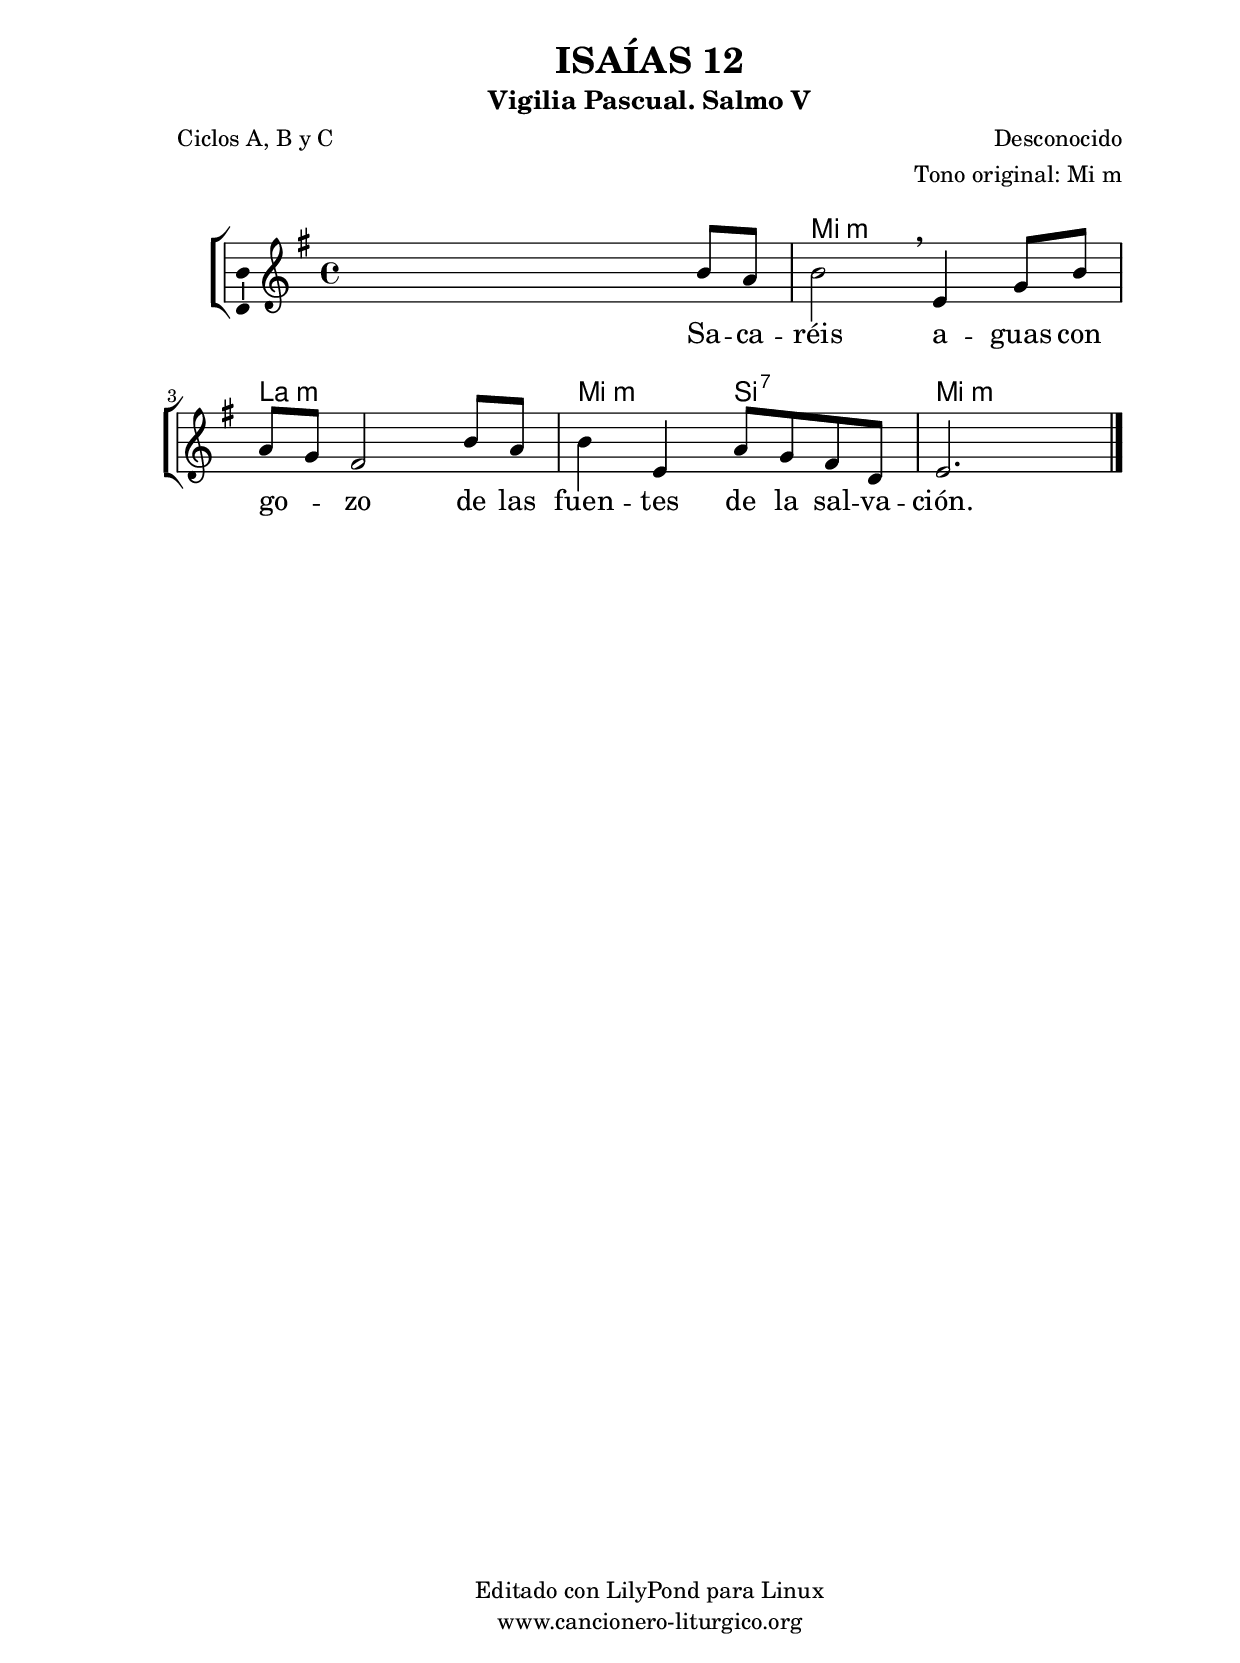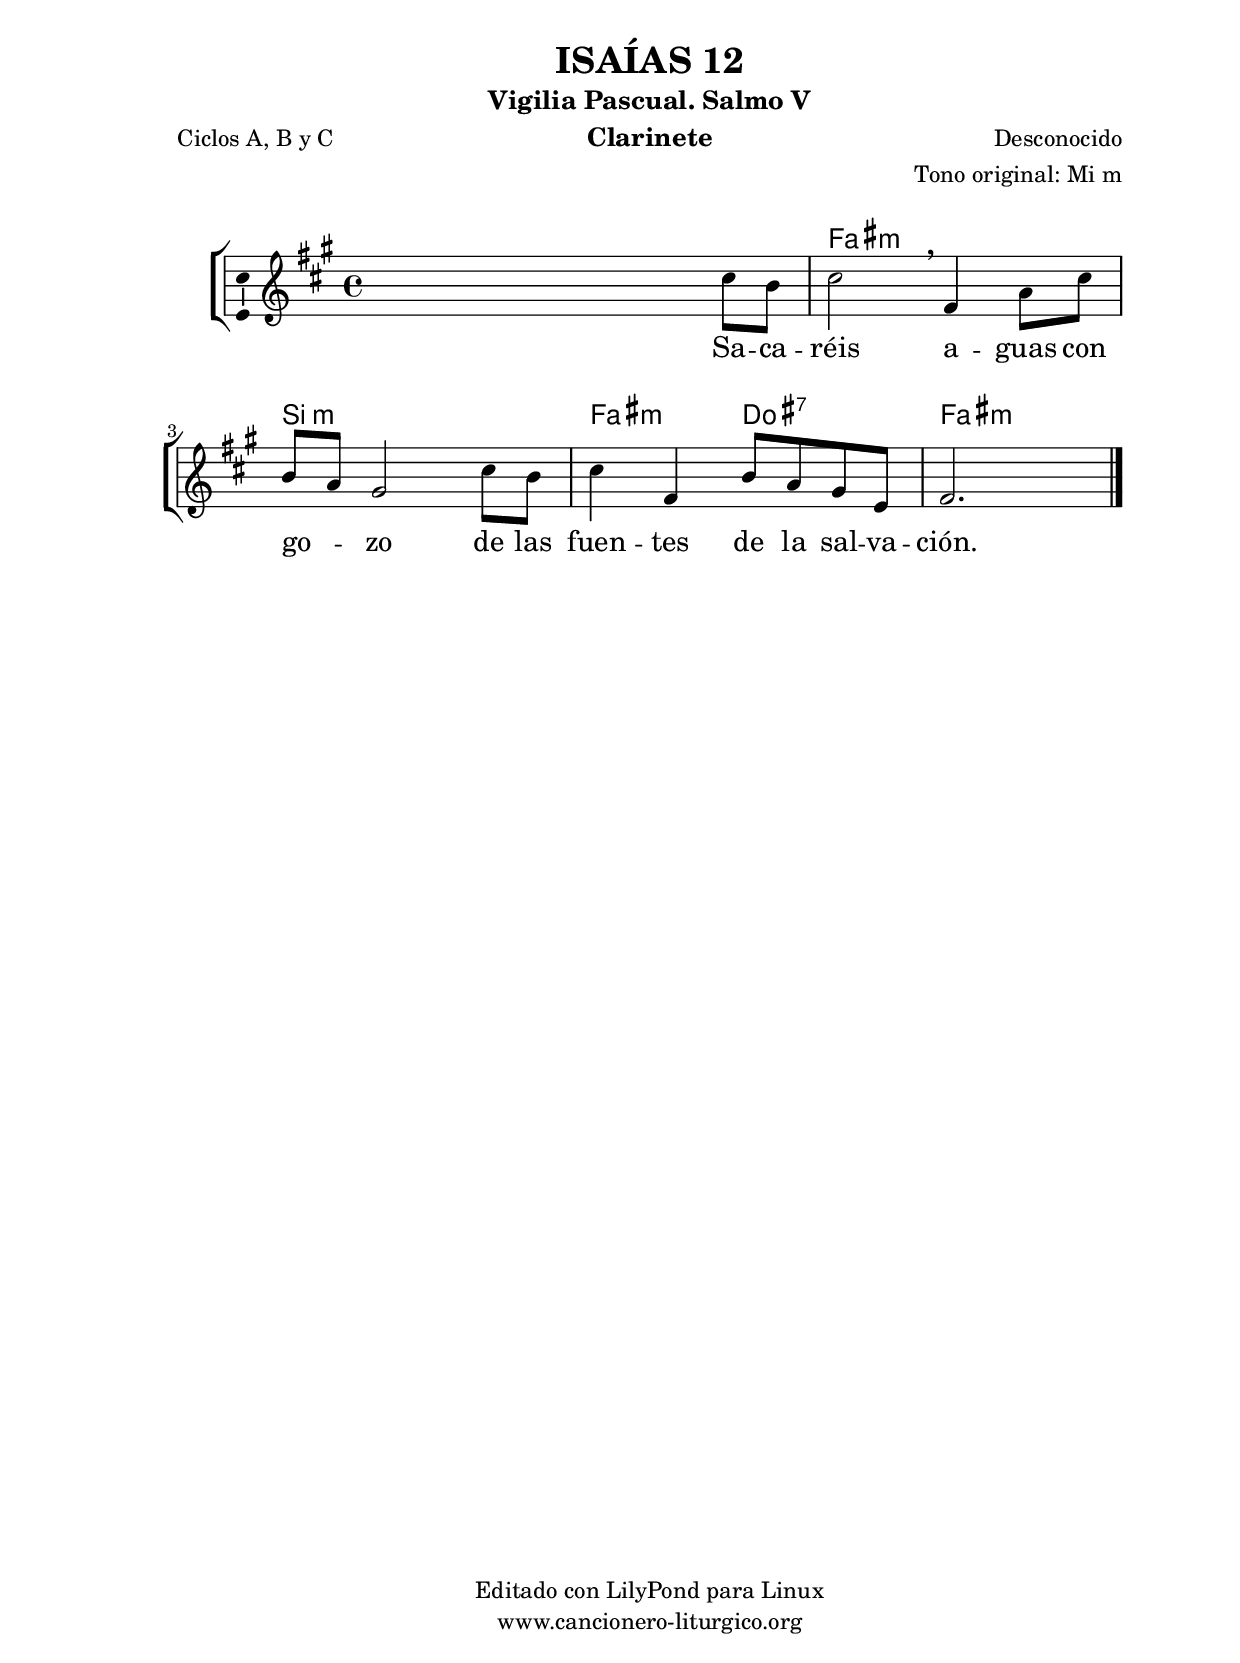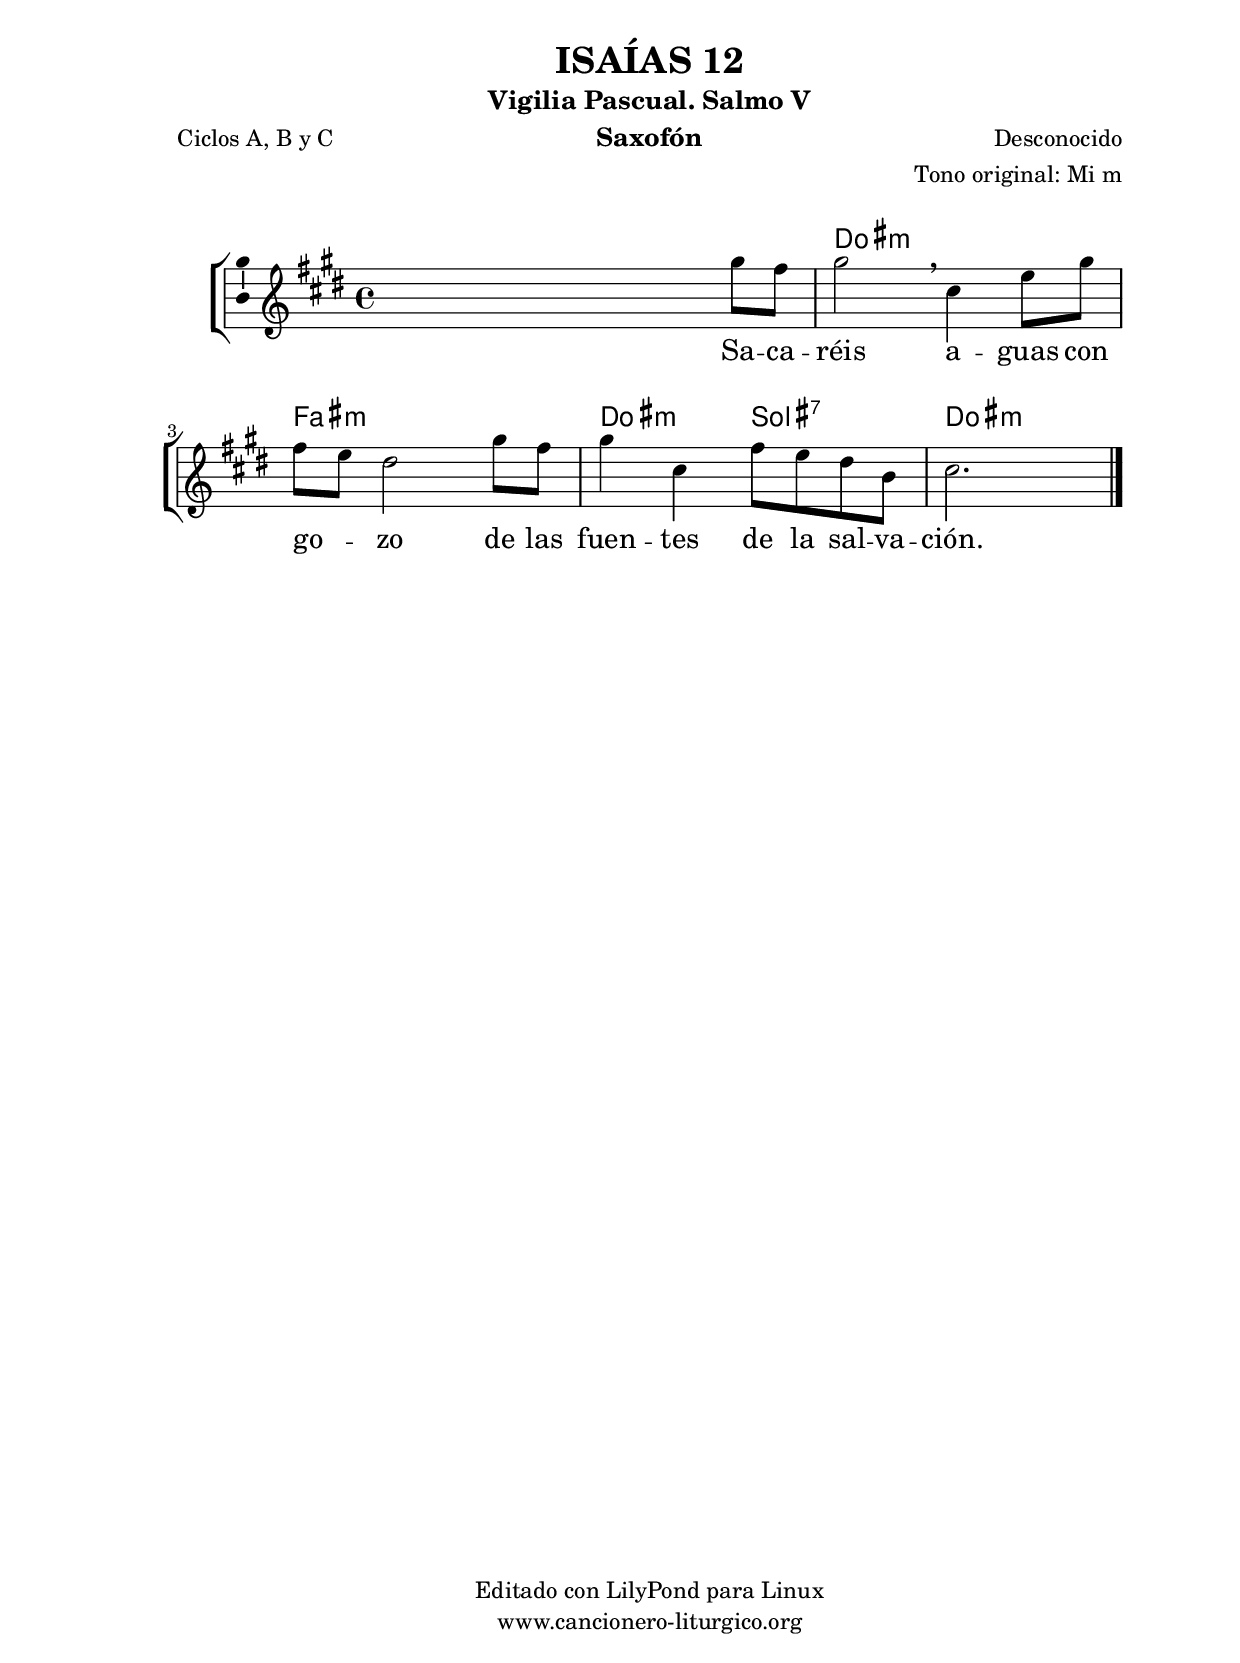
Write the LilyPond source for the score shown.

%
%para convertir .midi en .wav:
%timidity filename.midi -Ow -o finename.wav
%
%
%Para convertir de .wav a .mp3:
%lame -h -m j filename.wav
%
%
%para escuchar el midi:
%timidity nombrefichero.midi
%


%versión de lilypond para la que se ha escrito esta partitura:
\version "2.16.0"

	%Tamaño papel
	#(set-default-paper-size "a4")
	%Tamaño partitura
	#(set-global-staff-size 20)
	%No responde al pulsar sobre una nota
	#(ly:set-option 'point-and-click #f)

%parámetros del encabezamiento:
\header {
	title = "ISAÍAS 12"
	subtitle = "Vigilia Pascual. Salmo V"
	composer = "Desconocido"
	poet = "Ciclos A, B y C"
	meter = ""
	arranger = "Tono original: Mi m"
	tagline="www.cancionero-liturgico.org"
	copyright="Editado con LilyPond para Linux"
	tiempo = "Pascua"
	usos = "Salmo"
	letra = "Sacaréis aguas con gozo de las fuentes de la salvación."
	}

%parámetros asociados al papel:
\paper  {
	oddHeaderMarkup = \markup {\fill-line { \on-the-fly #not-first-page \fromproperty #'header:title \on-the-fly #not-first-page \fromproperty #'header:composer }}
	evenHeaderMarkup = \markup {\fill-line { \fromproperty #'header:composer \fromproperty #'header:title }}
	#(set-paper-size "a4")
	print-page-number = ##f
	first-page-number = 1
	print-first-page-number = ##f
%	head-separation = 3.0 \cm
	top-margin = 2.0 \cm
	bottom-margin = 0.5\cm
%%%	bottom-margin = -1.0\cm
	left-margin = 3.0 \cm
	line-width = 16.0 \cm 
	indent = 8\mm
	interscoreline = 2.\mm
	between-system-space = 15\mm
%	para que las partituras no llenen la hoja:
	ragged-bottom = ##t
%	idem para la última hoja:
	ragged-last-bottom = ##f
%	para que las partituras llenen el ancho del papel:
	ragged-last = ##f
	after-title-space = 2.5 \cm
%page-count=1
system-count=2

	%Flexible Vertical Spacing
%	markup-markup-spacing =
%	#'((basic-distance . 15) (minimum-distance . 15) (padding . 3))
	markup-system-spacing =
	#'((basic-distance . 15) (minimum-distance . 15) (padding . 3))
	system-system-spacing =
	#'((basic-distance . 15) (minimum-distance . 15) (padding . 3))
	score-system-spacing =
	#'((basic-distance . 15) (minimum-distance . 15) (padding . 5))
%	top-system-spacing = % header
%	#'((basic-distance . 8) (minimum-distance . 0) (padding . 3))
%	top-markup-spacing =
%	#'((basic-distance . 20) (minimum-distance . 20) (padding . 3))
	last-bottom-spacing = % footer
	#'((basic-distance . 5) (minimum-distance . 5) (padding . 3))
%	score-markup-spacing =
%	#'((basic-distance . 16) (minimum-distance . 13) (padding . 3))

	}


%parámetros que afectan a toda la partitura:
global =  {
	%clave de sol (G):
	\clef G
	%armadura:
%	\transpose f g
	\key e \minor
	\tempo 4=100
	\set Score.tempoHideNote = ##t
	}


acordes = {
	\italianChords
	\chordmode {
%	\transpose c d
{

s1
e1:m a:m e2:m b:7 e1:m

	}
	}
}

melodia = 
%	\transpose f g
{
	\relative c''{

\time 4/4
s2 s4 b8 a
b2 \breathe e,4 g8 b
a8 g fis2 b8 a
b4 e, a8 g fis d
e2. s4

	\bar "|."
	}
	}


texto = \lyricmode {
Sa -- ca -- réis a -- guas con go -- _ zo
de las fuen -- tes de la sal -- va -- ción.
	}


acordesStaff = \context ChordNames = acordesStaff <<
	\set chordChanges = ##t
	\acordes
	>>


vozStaff = \context Voice = vozStaff
\with {\consists "Ambitus_engraver"}
<<
%	\set Staff.instrumentName = ""
%	\set Staff.shortInstrumentName = ""
%	\set Staff.midiInstrument = #"clarinet"
%	\set Staff.midiInstrument = #"cello"
%	\set Staff.midiInstrument = #"flute"
	\set Staff.midiInstrument = #"electric guitar (jazz)"
%	\set Staff.midiInstrument = #"english horn"
%	\set Staff.midiInstrument = #"violin"
%	\set Staff.midiInstrument = #"glockenspiel"
	\set Staff.midiMinimumVolume = #0.7
	\set Staff.midiMaximumVolume = #0.9
	\global
	\melodia
	>>


textoStaff = \context Lyrics = textoStaff <<
	\lyricsto vozStaff \texto
	>>

\book {
	\score {
		\context ChoirStaff {
			\override StaffGroup.SystemStartBracket #'collapse-height = #1
			\override Score.SystemStartBar #'collapse-height = #1
			<<
			\acordesStaff
			\vozStaff
			\textoStaff
			>>
			}
		\layout {
	    		\context {
				\Lyrics
				\override LyricText #'font-size = #2
				}
	   		 \context {
				\Score
				%fontSize = #3
				\override StaffSymbol #'staff-space = #(magstep +3)
				%\override Beam #'thickness = #0.55
				%\override SpacingSpanner #'spacing-increment = #1.0
				%\override Slur #'height-limit = #1.5
				}
			}
		}
	\score {
		\unfoldRepeats
		\context ChoirStaff {
			<<
			\acordesStaff
			\vozStaff
			>>
			}
		\midi {
	  		\context {
	  			\Score
				tempoWholesPerMinute = #(ly:make-moment 70 4)
				}
			}
		}
	}

%Partitura para clarinete
#(define output-suffix "C")
\book {
	\header{
		instrument = "Clarinete"
		}
	\score {
		\context ChoirStaff {
			\override StaffGroup.SystemStartBracket #'collapse-height = #1
			\override Score.SystemStartBar #'collapse-height = #1
\transpose c d
			<<
			\acordesStaff
			\vozStaff
			\textoStaff
			>>
			}
		\layout {
	    		\context {
				\Lyrics
				\override LyricText #'font-size = #2
				}
	   		 \context {
				\Score
				%fontSize = #3
				\override StaffSymbol #'staff-space = #(magstep +3)
				%\override Beam #'thickness = #0.55
				%\override SpacingSpanner #'spacing-increment = #1.0
				%\override Slur #'height-limit = #1.5
				}
			}
		}
	}

%Partitura para saxofón
#(define output-suffix "S")
\book {
	\header{
		instrument = "Saxofón"
		}
	\score {
		\context ChoirStaff {
			\override StaffGroup.SystemStartBracket #'collapse-height = #1
			\override Score.SystemStartBar #'collapse-height = #1
\transpose c a
			<<
			\acordesStaff
			\vozStaff
			\textoStaff
			>>
			}
		\layout {
	    		\context {
				\Lyrics
				\override LyricText #'font-size = #2
				}
	   		 \context {
				\Score
				%fontSize = #3
				\override StaffSymbol #'staff-space = #(magstep +3)
				%\override Beam #'thickness = #0.55
				%\override SpacingSpanner #'spacing-increment = #1.0
				%\override Slur #'height-limit = #1.5
				}
			}
		}
	}

